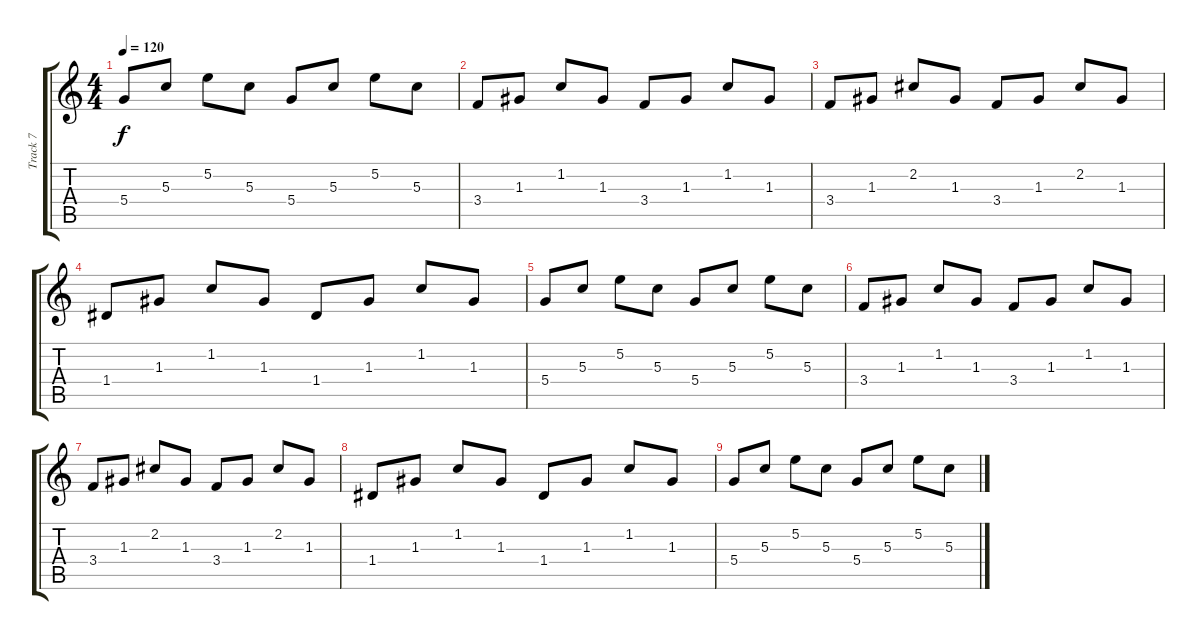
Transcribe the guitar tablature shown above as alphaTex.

\track ("Track 7" "Track 7") {instrument electricguitarclean}
\staff {score tabs}
\tuning (E4 B3 G3 D3 A2 E2) {hide}
\ts (4 4)
\tempo 120
\clef g2
\ks c
5.4.8{dy f} 5.3.8 5.2.8 5.3.8 5.4.8 5.3.8 5.2.8 5.3.8 |
3.4.8 1.3.8 1.2.8 1.3.8 3.4.8 1.3.8 1.2.8 1.3.8 |
3.4.8 1.3.8 2.2.8 1.3.8 3.4.8 1.3.8 2.2.8 1.3.8 |
1.4.8 1.3.8 1.2.8 1.3.8 1.4.8 1.3.8 1.2.8 1.3.8 |
5.4.8 5.3.8 5.2.8 5.3.8 5.4.8 5.3.8 5.2.8 5.3.8 |
3.4.8 1.3.8 1.2.8 1.3.8 3.4.8 1.3.8 1.2.8 1.3.8 |
3.4.8 1.3.8 2.2.8 1.3.8 3.4.8 1.3.8 2.2.8 1.3.8 |
1.4.8 1.3.8 1.2.8 1.3.8 1.4.8 1.3.8 1.2.8 1.3.8 |
5.4.8 5.3.8 5.2.8 5.3.8 5.4.8 5.3.8 5.2.8 5.3.8
